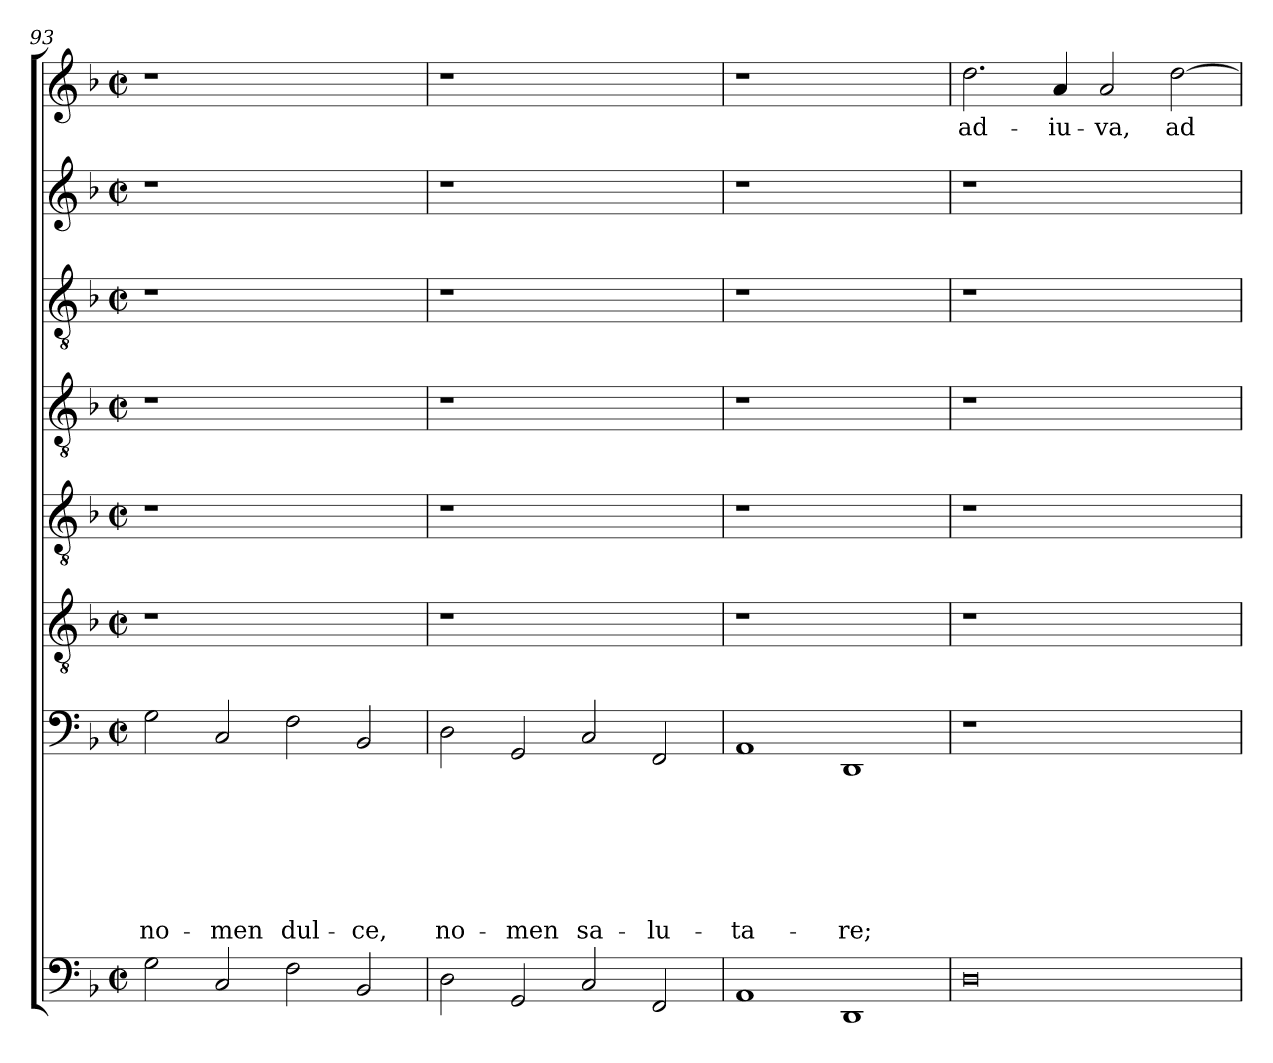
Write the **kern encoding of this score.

**kern	**kern	**text	**text	**text	**text	**text	**text	**text	**kern	**kern	**kern	**kern	**kern	**kern	**text
*part8	*part7	*part7	*part7	*part7	*part7	*part7	*part7	*part7	*part6	*part5	*part4	*part3	*part2	*part1	*part1
*staff8	*staff7	*staff7	*staff7	*staff7	*staff7	*staff7	*staff7	*staff7	*staff6	*staff5	*staff4	*staff3	*staff2	*staff1	*staff1
*clefF4	*clefF4	*	*	*	*	*	*	*	*clefGv2	*clefGv2	*clefGv2	*clefGv2	*clefG2	*clefG2	*
*k[b-]	*k[b-]	*	*	*	*	*	*	*	*k[b-]	*k[b-]	*k[b-]	*k[b-]	*k[b-]	*k[b-]	*
*F:	*F:	*	*	*	*	*	*	*	*F:	*F:	*F:	*F:	*F:	*F:	*
*M2/2	*M2/2	*	*	*	*	*	*	*	*M2/2	*M2/2	*M2/2	*M2/2	*M2/2	*M2/2	*
*met(c|)	*met(c|)	*	*	*	*	*	*	*	*met(c|)	*met(c|)	*met(c|)	*met(c|)	*met(c|)	*met(c|)	*
=93	=93	=93	=93	=93	=93	=93	=93	=93	=93	=93	=93	=93	=93	=93	=93
2G\	2G\	.	.	.	.	.	.	no-	1r	1r	1r	1r	1r	1r	.
2C/	2C/	.	.	.	.	.	.	-men	.	.	.	.	.	.	.
2F\	2F\	.	.	.	.	.	.	dul-	1ryy	1ryy	1ryy	1ryy	1ryy	1ryy	.
2BB-/	2BB-/	.	.	.	.	.	.	-ce,	.	.	.	.	.	.	.
=94	=94	=94	=94	=94	=94	=94	=94	=94	=94	=94	=94	=94	=94	=94	=94
2D\	2D\	.	.	.	.	.	.	no-	1r	1r	1r	1r	1r	1r	.
2GG/	2GG/	.	.	.	.	.	.	-men	.	.	.	.	.	.	.
2C/	2C/	.	.	.	.	.	.	sa-	1ryy	1ryy	1ryy	1ryy	1ryy	1ryy	.
2FF/	2FF/	.	.	.	.	.	.	-lu-	.	.	.	.	.	.	.
=95	=95	=95	=95	=95	=95	=95	=95	=95	=95	=95	=95	=95	=95	=95	=95
1AA	1AA	.	.	.	.	.	.	-ta-	1r	1r	1r	1r	1r	1r	.
1DD	1DD	.	.	.	.	.	.	-re;	1ryy	1ryy	1ryy	1ryy	1ryy	1ryy	.
!!LO:PB:g=z
=96	=96	=96	=96	=96	=96	=96	=96	=96	=96	=96	=96	=96	=96	=96	=96
0D	1r	.	.	.	.	.	.	.	1r	1r	1r	1r	1r	2.dd\	ad-
.	.	.	.	.	.	.	.	.	.	.	.	.	.	4a/	-iu-
.	1ryy	.	.	.	.	.	.	.	1ryy	1ryy	1ryy	1ryy	1ryy	2a/	-va,
.	.	.	.	.	.	.	.	.	.	.	.	.	.	[2dd\	ad-
=	=	=	=	=	=	=	=	=	=	=	=	=	=	=	=
*-	*-	*-	*-	*-	*-	*-	*-	*-	*-	*-	*-	*-	*-	*-	*-
